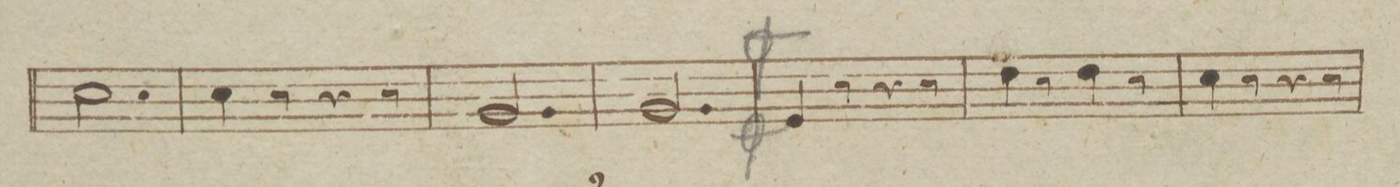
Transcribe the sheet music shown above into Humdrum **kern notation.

**kern
*I"Clarino Primo in B
*clefG2
*k[b-e-]
*met(c)
*M6/8
2.b-\
=60
4b-\
8r
4r
8r
=61
2.f/
=62
2.f/
=63
4d/
8r
4r
8r
=64
4cc\
8r
4cc\
8r
=65
4b-\
8r
4r
8r
=66
*-
